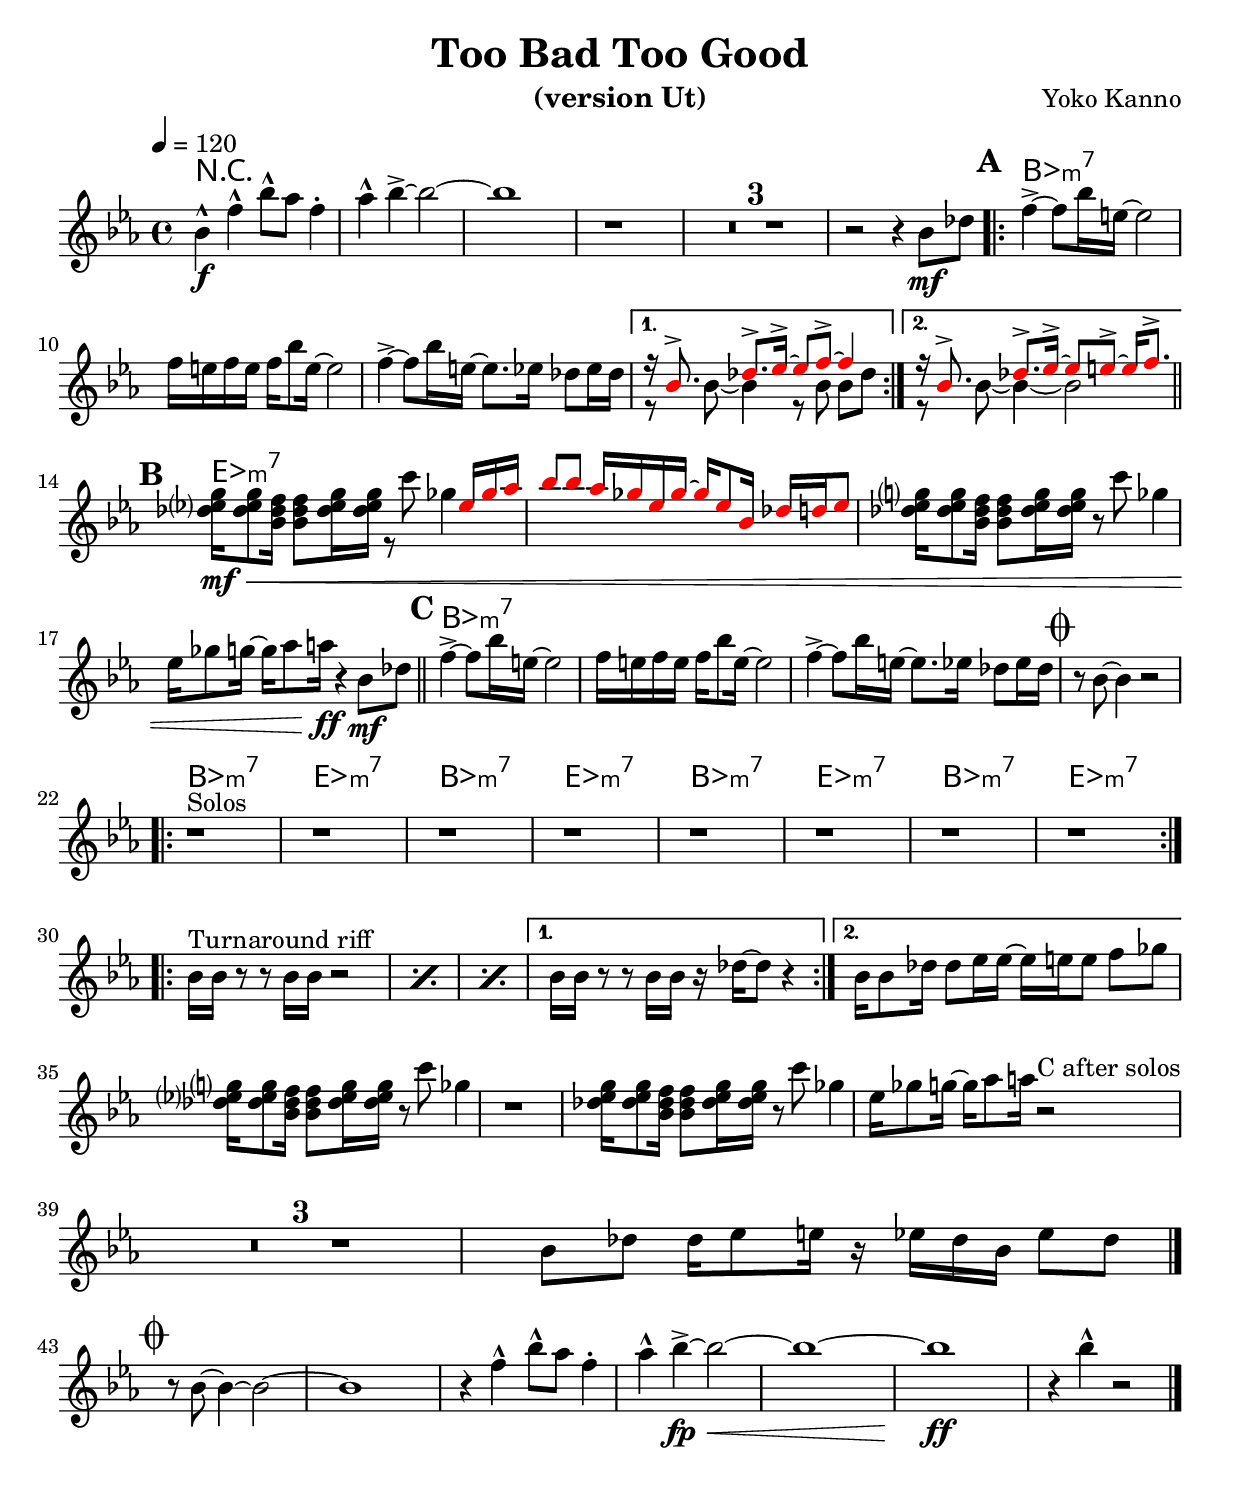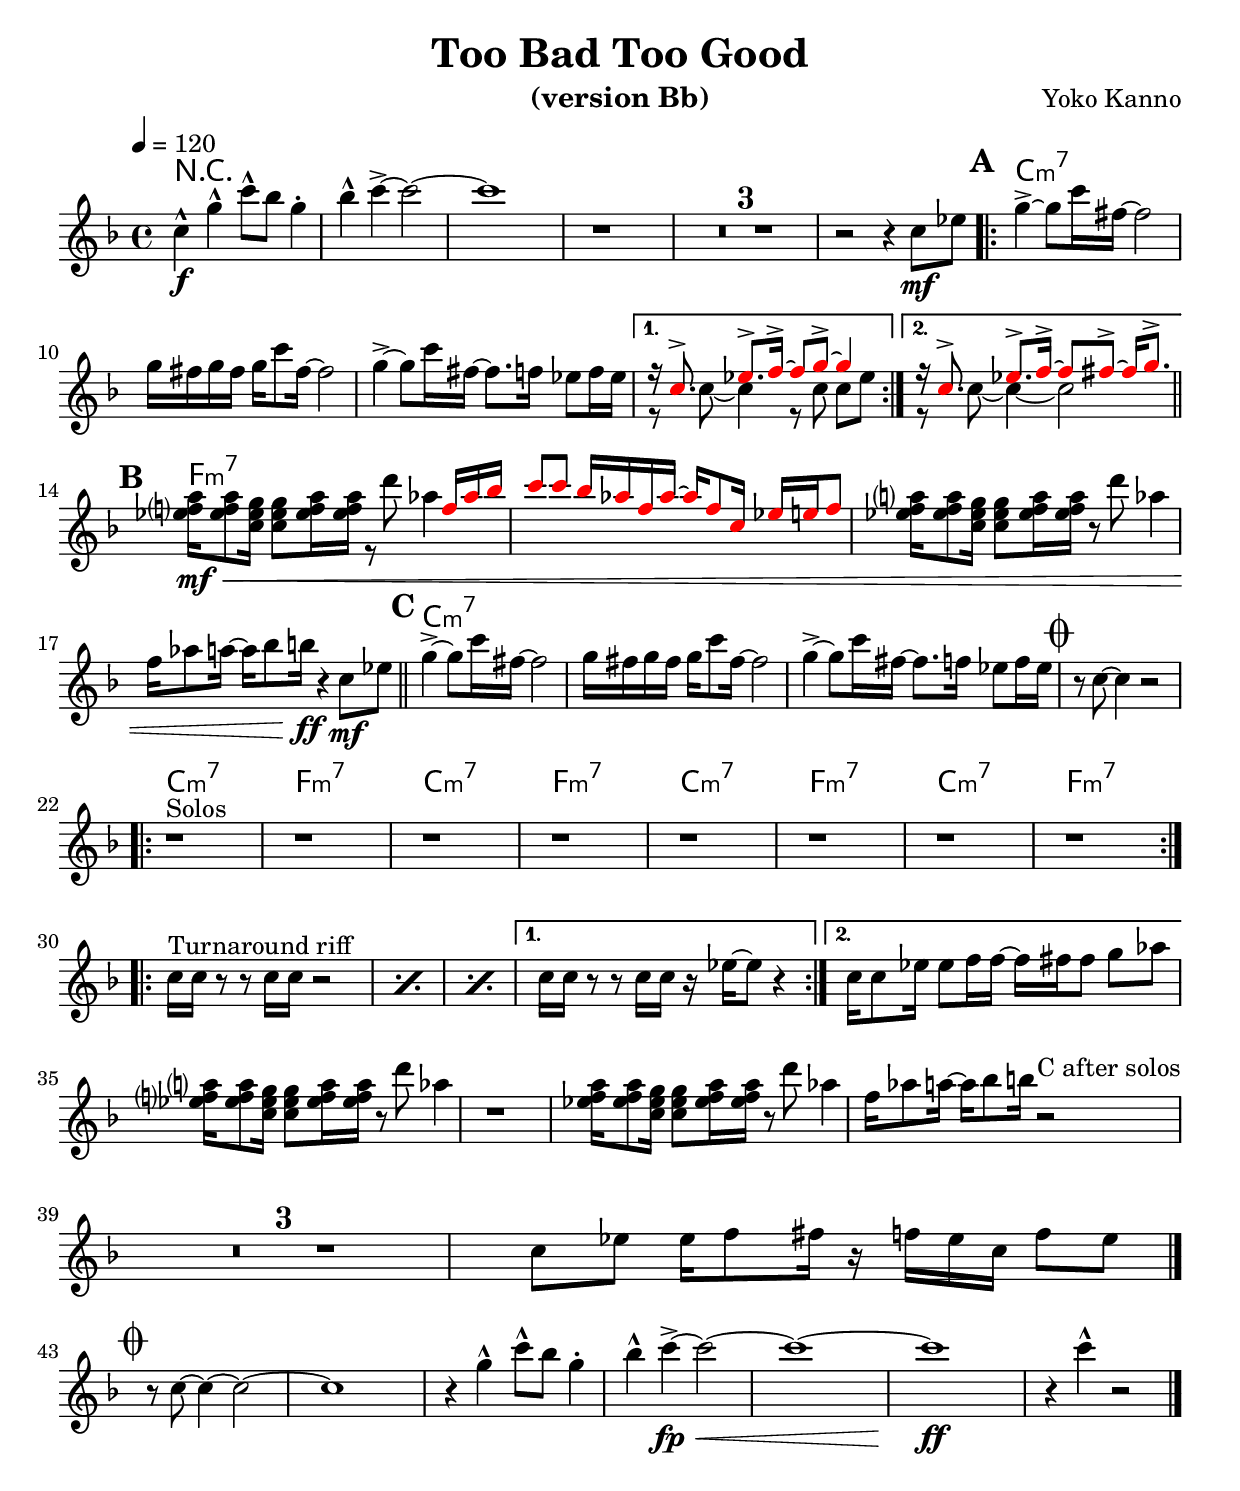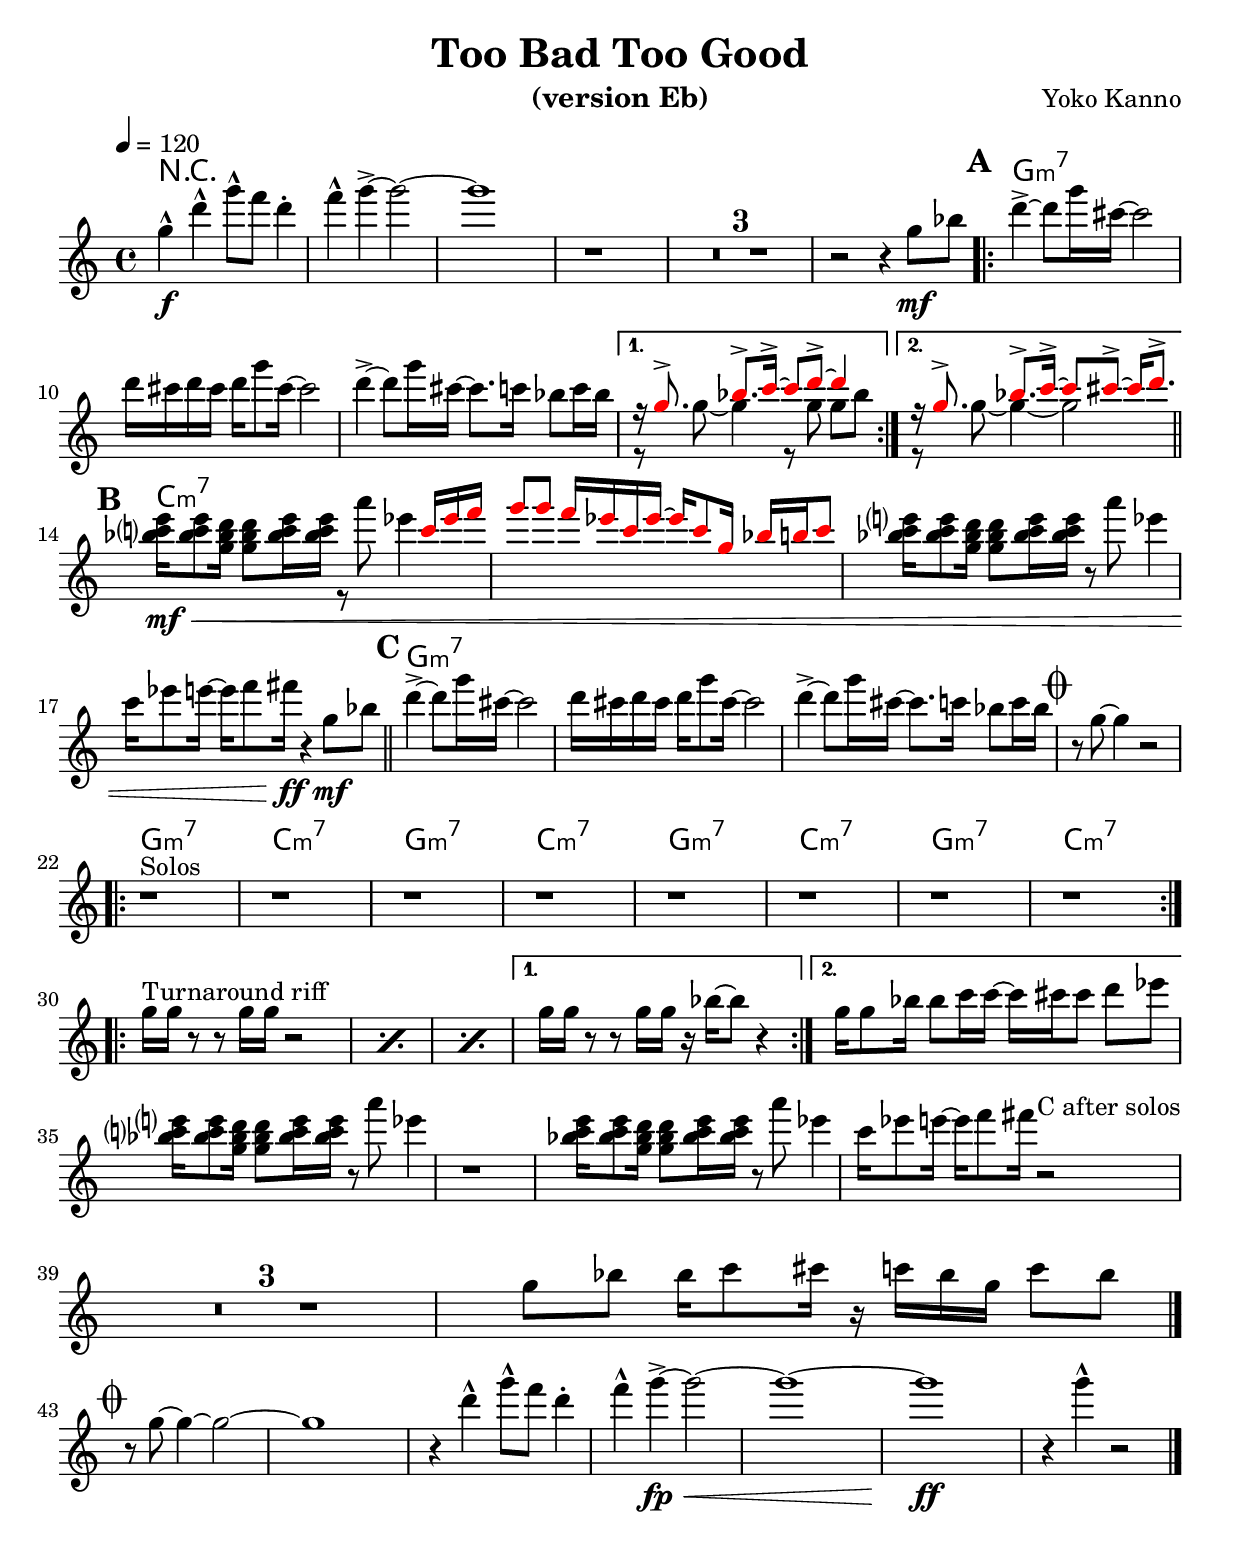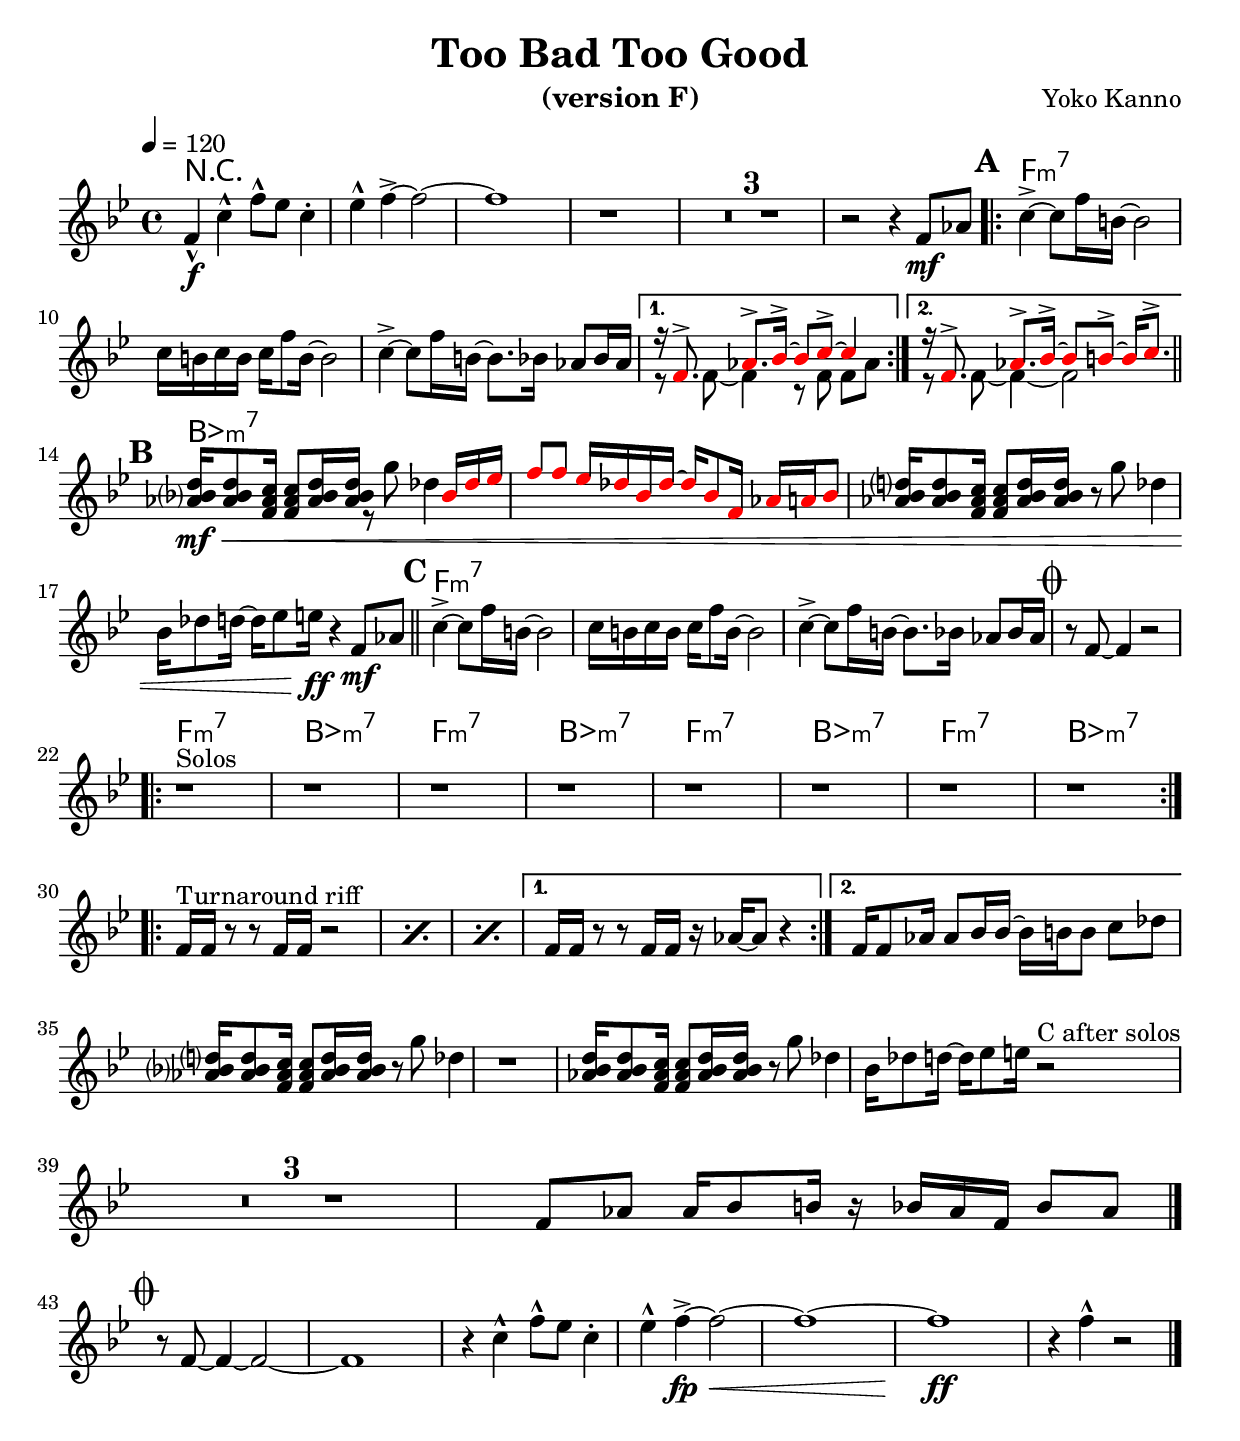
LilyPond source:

% Created on Mon Sep 20 15:23:38 CEST 2010
\version "2.24.0"

#(set-global-staff-size 22)
#(set-default-paper-size "a4")

\include "utils/AccordsJazzDefs.ly"

\paper { indent = 0\cm} 

\header {
	title = "Too Bad Too Good"
 	composer = "Yoko Kanno"
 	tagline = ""

}


accords = \chords {
  R1*8
  \repeat volta 2 {bes1:m7 s s}
  \alternative {{s}{s}}
  es:m7 s s s
  bes:m7 s s s
  \repeat volta 2 {
  bes:m7 es:m7 bes:m7 es:m7 bes:m7 es:m7 bes:m7 es:m7
  }
}

staffViolon = \new Staff {
	\time 4/4
	\tempo 4 = 120 
	\set Staff.midiInstrument = "trumpet"
	\key es \major
	\clef treble
	\accidentalStyle "modern-cautionary"
	\relative c' { 	
 % Type notes here 
\compressEmptyMeasures
\set Timing.beamExceptions = #'()
bes'4-^\f f'-^ bes8-^ aes f4-.
aes-^ bes-> ~ bes2~ bes1
r R1*3
r2 r4 bes,8\mf des \mark \default
\repeat volta 2 {
f4->~ f8 bes16 e,~ e2
f16 e f e f bes8 e,16~ e2
f4->~ f8 bes16 e,~ e8. es16 des8 es16 des
}
\alternative{
  {
<< \voiceOne {\override NoteHead.color = #red
r16 bes8.-> des-> es16->~ es8 f->~ f4
   }
   \new Voice {\voiceTwo
r8 bes,~ bes4 r8 bes bes des
   }
>>
  }
  {
<< \voiceOne {\override NoteHead.color = #red
r16 bes8.-> des-> es16->~ es8 e->~ e16 f8.->
   }
   \new Voice {\voiceTwo
r8 bes,~ bes4~ bes2
   }
  >> \oneVoice \override NoteHead.color = #black
}}
\mark \default \bar "||"
<des es g>16\mf\< <des es g>8  <bes des f>16 <bes des f>8 <des es g>16 <des es g>16
<< \voiceOne {\override NoteHead.color = #red
s4 s16 es ges aes
bes8 bes aes16 ges es ges~ ges es8 bes16 des d es8
   }
   \new Voice {\voiceTwo
r8 c' ges4 s1
   }
  >> \oneVoice \override NoteHead.color = #black
<des es g>16 <des es g>8  <bes des f>16 <bes des f>8 <des es g>16 <des es g>16
r8 c' ges4
es16 ges8 g16~ g aes8 a16\ff r4 bes,8\mf des
\mark \default \bar "||"
f4->~ f8 bes16 e,~ e2
f16 e f e f bes8 e,16~ e2
f4->~ f8 bes16 e,~ e8. es16 des8 es16 des
\mark \markup { \musicglyph "scripts.coda" }
r8 bes~ bes4 r2 \break
\repeat volta 2 {
  r1^"Solos" r r r r r r r
  } \break
\repeat volta 2 {
\repeat percent 3 {bes16^"Turnaround riff" bes r8 r bes16 bes r2} 
}
\alternative {{bes16 bes r8 r bes16 bes r16 des~ des8 r4}
{bes16 bes8 des16 des8 es16 es16~ es e e8 f ges}}
<des es g>16 <des es g>8  <bes des f>16 <bes des f>8 <des es g>16 <des es g>16
r8 c' ges4
r1
<des es g>16 <des es g>8  <bes des f>16 <bes des f>8 <des es g>16 <des es g>16
r8 c' ges4
es16 ges8 g16~ g aes8 a16 r2^"C after solos"
\break
R1*3 bes,8 des des16 es8 e16 r es des bes es8 des
\bar "|."
\break
\mark \markup {\musicglyph "scripts.coda" }
r8 bes~ bes4~ bes2~ bes1
r4 f'-^ bes8-^ aes f4-.
aes-^ bes->~\fp\< bes2~ bes1~ bes\ff r4 bes-^ r2
\bar "|."
	}

}


theme = \staffViolon

\include "utils/books.ly"


%{
convert-ly.py (GNU LilyPond) 2.24.4  convert-ly.py: Processing `'...
Applying conversion: 2.23.1, 2.23.2, 2.23.3, 2.23.4, 2.23.5, 2.23.6,
2.23.7, 2.23.8, 2.23.9, 2.23.10, 2.23.11, 2.23.12, 2.23.13, 2.23.14,
2.24.0
%}
